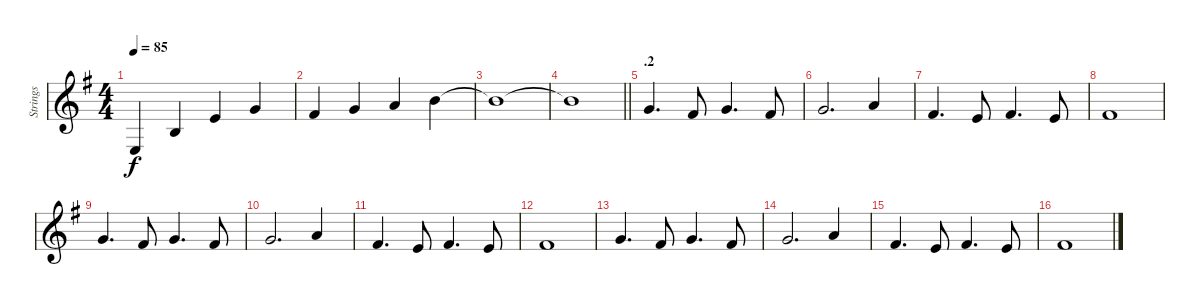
\track ("Strings" "Strings") {instrument stringensemble1}
\staff {score}
\tuning (E4 B3 G3 D3 A2 E2) {hide}
\ts (4 4)
\tempo 85
\clef g2
\ks g
2.4.4{dy f} 0.2.4 0.1.4 3.1.4 |
2.1.4 3.1.4 5.1.4 7.1.4 |
7.1{t}.1 |
\barLineRight lightlight
7.1{t}.1 |
\section ("" ".2")
3.1.4{d volume 13} 2.1.8 3.1.4{d} 2.1.8 |
3.1.2{d} 5.1.4 |
2.1.4{d} 0.1.8 2.1.4{d} 0.1.8 |
2.1.1 |
3.1.4{d} 2.1.8 3.1.4{d} 2.1.8 |
3.1.2{d} 5.1.4 |
2.1.4{d} 0.1.8 2.1.4{d} 0.1.8 |
2.1.1 |
3.1.4{d} 2.1.8 3.1.4{d} 2.1.8 |
3.1.2{d} 5.1.4 |
2.1.4{d} 0.1.8 2.1.4{d} 0.1.8 |
2.1.1
